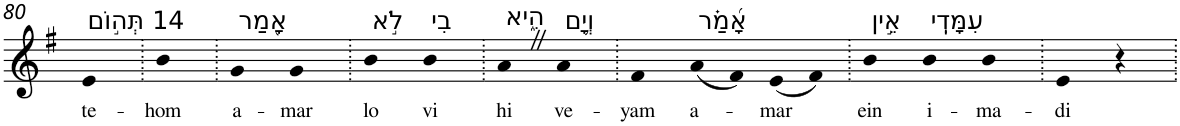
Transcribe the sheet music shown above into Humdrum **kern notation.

**kern	**text
*part1	*part1
*staff1	*staff1
*I"Piano	*
*I'Pno	*
!!LO:PB:g=z
*clefG2	*
*k[f#]	*
*G:	*
=80	=80
!LO:TX:a:t=14 תְּה֣וֹם	!
!	!LO:LY:b
4e	te-
=81.	=81.
!	!LO:LY:b
4b	-hom
=82.	=82.
!LO:TX:a:t=אָ֭מַר	!
!	!LO:LY:b
4g	a-
!	!LO:LY:b
4g	-mar
=83.	=83.
!LO:TX:a:t=לֹ֣א	!
!	!LO:LY:b
4b	lo
!LO:TX:a:t=בִי	!
!	!LO:LY:b
4b	vi
=84.	=84.
!LO:TX:a:t=הִ֑יא	!
!	!LO:LY:b
4aZ	hi
!LO:TX:a:t=וְיָ֥ם	!
!	!LO:LY:b
4a	ve-
=85.	=85.
!	!LO:LY:b
4f#	-yam
!LO:TX:a:t=אָ֝מַ֗ר	!
!	!LO:LY:b
(8a	a-
8f#)	.
!	!LO:LY:b
(8e	-mar
8f#)	.
=86.	=86.
!LO:TX:a:t=אֵ֣ין	!
!	!LO:LY:b
4b	ein
!LO:TX:a:t=עִמָּדִֽי	!
!	!LO:LY:b
4b	i-
!	!LO:LY:b
4b	-ma-
=87.	=87.
!	!LO:LY:b
4e	-di
4r	.
=.	=.
*-	*-
